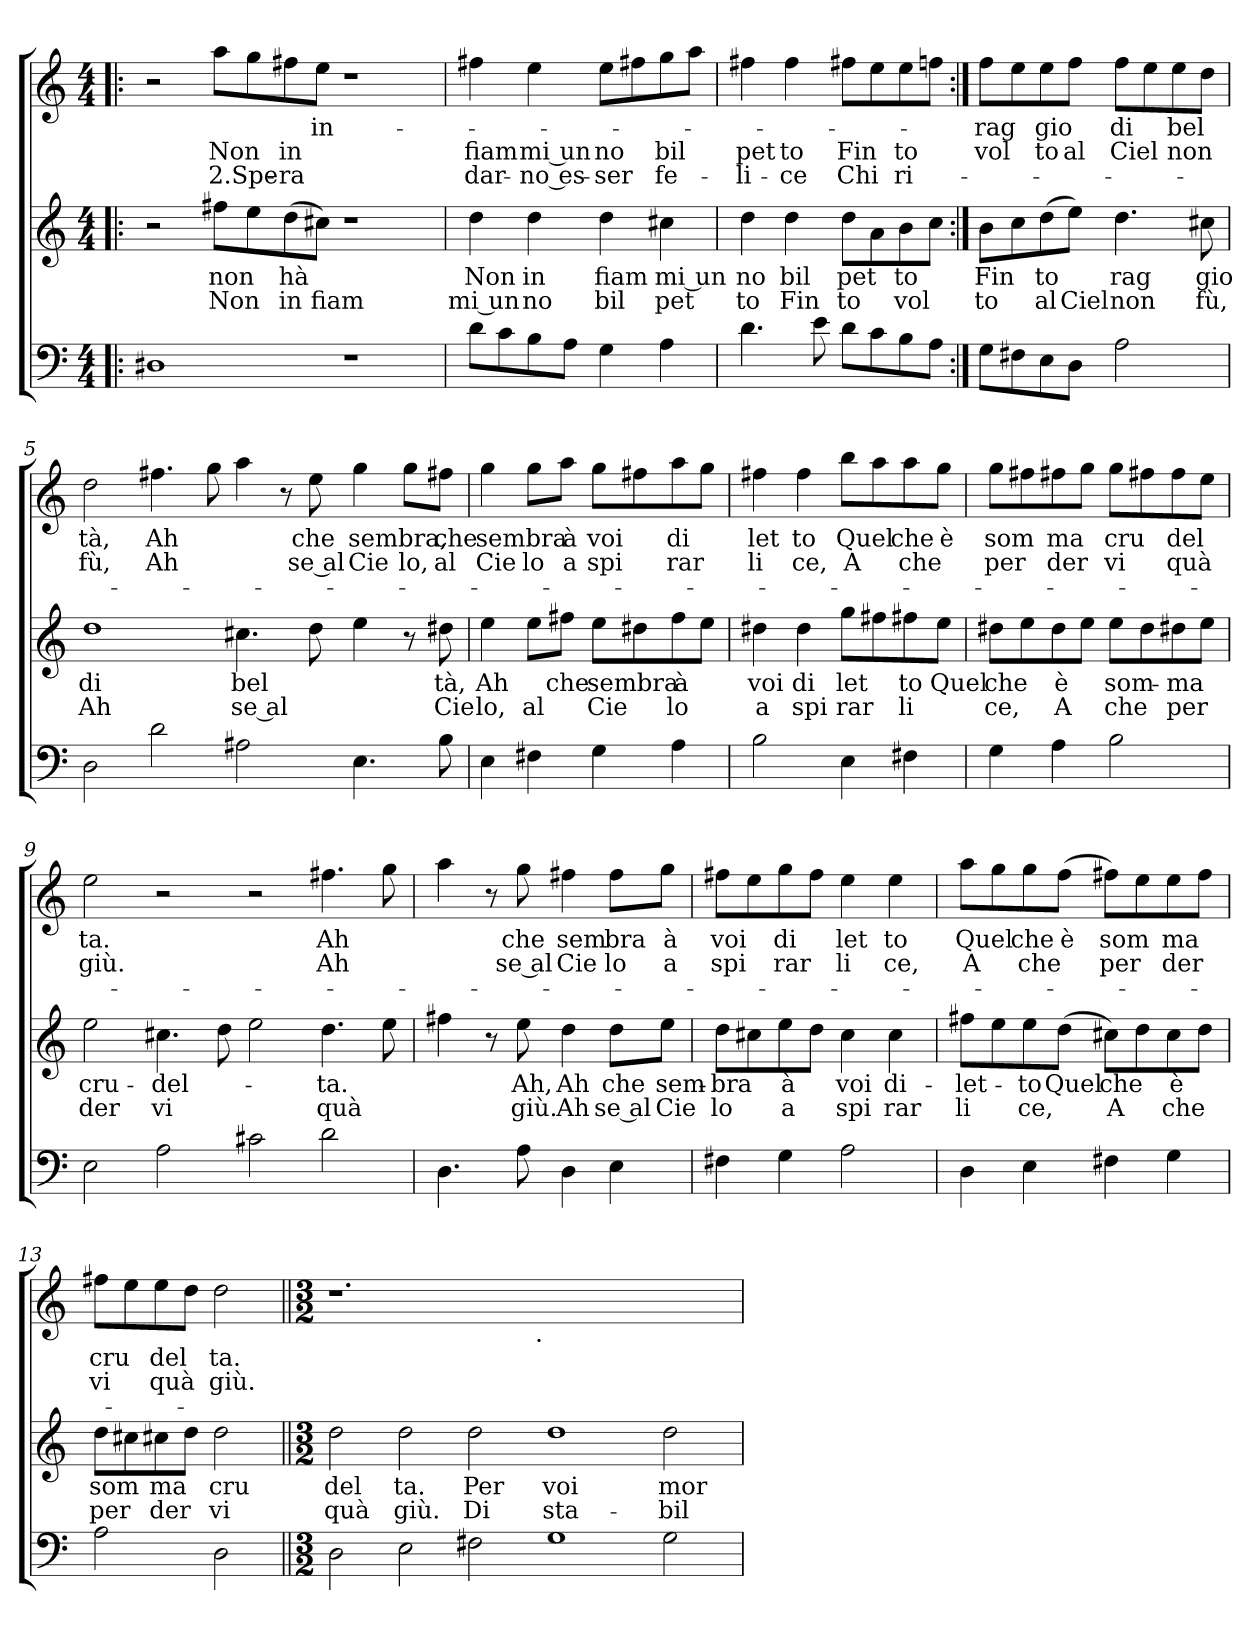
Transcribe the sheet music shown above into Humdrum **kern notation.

**kern	**kern	**text	**text	**kern	**text	**text	**text
*part3	*part2	*part2	*part2	*part1	*part1	*part1	*part1
*staff3	*staff2	*staff2	*staff2	*staff1	*staff1	*staff1	*staff1
!!LO:PB:g=z
*clefF4	*clefG2	*	*	*clefG2	*	*	*
*k[]	*k[]	*	*	*k[]	*	*	*
*C:	*C:	*	*	*C:	*	*	*
*M4/4	*M4/4	*	*	*M4/4	*	*	*
=1!|:	=1!|:	=1!|:	=1!|:	=1!|:	=1!|:	=1!|:	=1!|:
1D#	2r	.	.	2r	.	.	.
!	!	!LO:LY:b	!LO:LY:b	!	!	!LO:LY:b	!LO:LY:b
.	8ff#X\L	non	Non	8aa\L	.	Non	2.Spe-
.	8ee\	.	.	8gg\	.	.	.
!	!	!LO:LY:b	!LO:LY:b	!	!	!LO:LY:b	!LO:LY:b
.	(>8dd\	hà	in	8ff#X\	.	in	-ra
!	!	!	!LO:LY:b	!	!LO:LY:b	!	!
.	8cc#X\J)	.	fiam	8ee\J	in-	.	.
1r	1r	.	.	1r	.	.	.
=2	=2	=2	=2	=2	=2	=2	=2
!	!	!LO:LY:b	!LO:LY:b	!	!	!LO:LY:b	!LO:LY:b
8d\L	4dd\	Non	mi un	4ff#X\	.	fiam	dar-
8c\	.	.	.	.	.	.	.
!	!	!LO:LY:b:rj	!LO:LY:b:rj	!	!	!LO:LY:b:rj	!LO:LY:b:rj
8B\	4dd\	in	no	4ee\	.	mi un	-no es-
8A\J	.	.	.	.	.	.	.
!	!	!LO:LY:b	!LO:LY:b	!	!	!LO:LY:b	!LO:LY:b
4G\	4dd\	fiam	bil	8ee\L	.	no	-ser
.	.	.	.	8ff#X\	.	.	.
!	!	!LO:LY:b	!LO:LY:b	!	!	!LO:LY:b	!LO:LY:b
4A\	4cc#X\	mi un	pet	8gg\	.	bil	fe-
.	.	.	.	8aa\J	.	.	.
=3	=3	=3	=3	=3	=3	=3	=3
!	!	!LO:LY:b	!LO:LY:b	!	!	!LO:LY:b	!LO:LY:b
4.d\	4dd\	no	to	4ff#X\	.	pet	-li-
!	!	!LO:LY:b	!LO:LY:b	!	!	!LO:LY:b	!LO:LY:b
.	4dd\	bil	Fin	4ff#\	.	to	-ce
8e\	.	.	.	.	.	.	.
!	!	!LO:LY:b	!LO:LY:b	!	!	!LO:LY:b	!LO:LY:b
8d\L	8dd\L	pet	to	8ff#X\L	.	Fin	Chi
8c\	8a\	.	.	8ee\	.	.	.
!	!	!LO:LY:b	!LO:LY:b	!	!	!LO:LY:b	!LO:LY:b
8B\	8b\	to	vol	8ee\	.	to	ri-
8A\J	8cc\J	.	.	8ffn\J	.	.	.
!!LO:LB:g=z
=4:|!	=4:|!	=4:|!	=4:|!	=4:|!	=4:|!	=4:|!	=4:|!
!	!	!LO:LY:b	!LO:LY:b	!	!LO:LY:b	!LO:LY:b	!
8G\L	8b\L	Fin	to	8ff\L	-rag	vol	.
8F#X\	8cc\	.	.	8ee\	.	.	.
!	!	!LO:LY:b	!LO:LY:b	!	!LO:LY:b	!LO:LY:b	!
8E\	(>8dd\	to	al	8ee\	gio	to	.
!	!	!	!LO:LY:b	!	!	!LO:LY:b	!
8D\J	8ee\J)	.	Ciel	8ff\J	.	al	.
!	!	!LO:LY:b	!LO:LY:b	!	!LO:LY:b	!LO:LY:b	!
2A\	4.dd\	rag	non	8ff\L	di	Ciel	.
.	.	.	.	8ee\	.	.	.
!	!	!	!	!	!LO:LY:b	!LO:LY:b	!
.	.	.	.	8ee\	bel	non	.
!	!	!LO:LY:b	!LO:LY:b	!	!	!	!
.	8cc#X\	gio	fù,	8dd\J	.	.	.
=5	=5	=5	=5	=5	=5	=5	=5
!	!	!LO:LY:b	!LO:LY:b	!	!LO:LY:b	!LO:LY:b	!
2D\	1dd	di	Ah	2dd\	tà,	fù,	.
!	!	!	!	!	!LO:LY:b	!LO:LY:b	!
2d\	.	.	.	4.ff#X\	Ah	Ah	.
.	.	.	.	8gg\	.	.	.
!	!	!LO:LY:b	!LO:LY:b	!	!	!	!
2A#\	4.cc#X\	bel	se al	4aa\	.	.	.
.	.	.	.	8r	.	.	.
!	!	!	!	!	!LO:LY:b	!LO:LY:b	!
.	8dd\	.	.	8ee\	che	se al	.
!	!	!	!	!	!LO:LY:b	!LO:LY:b	!
4.E\	4ee\	.	.	4gg\	sembra,	Cie	.
!	!	!	!	!	!	!LO:LY:b	!
.	8r	.	.	8gg\L	.	lo,	.
!	!	!LO:LY:b	!LO:LY:b	!	!LO:LY:b	!LO:LY:b	!
8B\	8dd#X\	tà,	Cie	8ff#X\J	che	al	.
=6	=6	=6	=6	=6	=6	=6	=6
!	!	!LO:LY:b	!LO:LY:b	!	!LO:LY:b	!LO:LY:b	!
4E\	4ee\	Ah	lo,	4gg\	sembra	Cie	.
!	!	!	!LO:LY:b	!	!	!LO:LY:b	!
4F#X\	8ee\L	.	al	8gg\L	.	lo	.
!	!	!LO:LY:b	!	!	!LO:LY:b	!LO:LY:b	!
.	8ff#X\J	che	.	8aa\J	à	a	.
!	!	!LO:LY:b	!LO:LY:b	!	!LO:LY:b	!LO:LY:b	!
4G\	8ee\L	sembra	Cie	8gg\L	voi	spi	.
.	8dd#X\	.	.	8ff#X\	.	.	.
!	!	!LO:LY:b	!LO:LY:b	!	!LO:LY:b	!LO:LY:b	!
4A\	8ff#\	à	lo	8aa\	di	rar	.
.	8ee\J	.	.	8gg\J	.	.	.
=7	=7	=7	=7	=7	=7	=7	=7
!	!	!LO:LY:b	!LO:LY:b	!	!LO:LY:b	!LO:LY:b	!
2B\	4dd#X\	voi	a	4ff#X\	let	li	.
!	!	!LO:LY:b	!LO:LY:b	!	!LO:LY:b	!LO:LY:b	!
.	4dd#\	di	spi	4ff#\	to	ce,	.
!	!	!LO:LY:b	!LO:LY:b	!	!LO:LY:b	!LO:LY:b	!
4E\	8gg\L	let	rar	8bb\L	Quel	A	.
.	8ff#X\	.	.	8aa\	.	.	.
!	!	!LO:LY:b	!LO:LY:b	!	!LO:LY:b	!LO:LY:b	!
4F#X\	8ff#X\	to	li	8aa\	che	che	.
!	!	!LO:LY:b	!	!	!LO:LY:b	!	!
.	8ee\J	Quel	.	8gg\J	è	.	.
!!LO:LB:g=z
=8	=8	=8	=8	=8	=8	=8	=8
!	!	!LO:LY:b	!LO:LY:b	!	!LO:LY:b	!LO:LY:b	!
4G\	8dd#X\L	che	ce,	8gg\L	som	per	.
.	8ee\	.	.	8ff#X\	.	.	.
!	!	!LO:LY:b	!LO:LY:b	!	!LO:LY:b	!LO:LY:b	!
4A\	8dd#\	è	A	8ff#X\	ma	der	.
.	8ee\J	.	.	8gg\J	.	.	.
!	!	!LO:LY:b	!LO:LY:b	!	!LO:LY:b	!LO:LY:b	!
2B\	8ee\L	som-	che	8gg\L	cru	vi	.
.	8dd#\	.	.	8ff#X\	.	.	.
!	!	!LO:LY:b	!LO:LY:b	!	!LO:LY:b	!LO:LY:b	!
.	8dd#X\	-ma	per	8ff#\	del	quà	.
.	8ee\J	.	.	8ee\J	.	.	.
=9	=9	=9	=9	=9	=9	=9	=9
!	!	!LO:LY:b	!LO:LY:b	!	!LO:LY:b	!LO:LY:b	!
2E\	2ee\	cru-	der	2ee\	ta.	giù.	.
!	!	!LO:LY:b	!LO:LY:b	!	!	!	!
2A\	4.cc#X\	-del-	vi	2r	.	.	.
.	8dd\	.	.	.	.	.	.
2c#X\	2ee\	.	.	2r	.	.	.
!	!	!LO:LY:b	!LO:LY:b	!	!LO:LY:b	!LO:LY:b	!
2d\	4.dd\	-ta.	quà	4.ff#X\	Ah	Ah	.
.	8ee\	.	.	8gg\	.	.	.
=10	=10	=10	=10	=10	=10	=10	=10
4.D\	4ff#X\	.	.	4aa\	.	.	.
.	8r	.	.	8r	.	.	.
!	!	!LO:LY:b	!LO:LY:b	!	!LO:LY:b	!LO:LY:b	!
8A\	8ee\	Ah,	giù.	8gg\	che	se al	.
!	!	!LO:LY:b	!LO:LY:b	!	!LO:LY:b	!LO:LY:b	!
4D\	4dd\	Ah	Ah	4ff#X\	sem	Cie	.
!	!	!LO:LY:b	!LO:LY:b	!	!LO:LY:b	!LO:LY:b	!
4E\	8dd\L	che	se al	8ff#\L	bra	lo	.
!	!	!LO:LY:b	!LO:LY:b	!	!LO:LY:b	!LO:LY:b	!
.	8ee\J	sem-	Cie	8gg\J	à	a	.
=11	=11	=11	=11	=11	=11	=11	=11
!	!	!LO:LY:b	!LO:LY:b	!	!LO:LY:b	!LO:LY:b	!
4F#X\	8dd\L	-bra	lo	8ff#X\L	voi	spi	.
.	8cc#X\	.	.	8ee\	.	.	.
!	!	!LO:LY:b	!LO:LY:b	!	!LO:LY:b	!LO:LY:b	!
4G\	8ee\	à	a	8gg\	di	rar	.
.	8dd\J	.	.	8ff#\J	.	.	.
!	!	!LO:LY:b	!LO:LY:b	!	!LO:LY:b	!LO:LY:b	!
2A\	4cc#\	voi	spi	4ee\	let	li	.
!	!	!LO:LY:b	!LO:LY:b	!	!LO:LY:b	!LO:LY:b	!
.	4cc#\	di-	rar	4ee\	to	ce,	.
!!LO:PB:g=z
=12	=12	=12	=12	=12	=12	=12	=12
!	!	!LO:LY:b	!LO:LY:b	!	!LO:LY:b	!LO:LY:b	!
4D\	8ff#X\L	-let-	li	8aa\L	Quel	A	.
.	8ee\	.	.	8gg\	.	.	.
!	!	!LO:LY:b	!LO:LY:b	!	!LO:LY:b	!LO:LY:b	!
4E\	8ee\	-to	ce,	8gg\	che	che	.
!	!	!LO:LY:b	!	!	!LO:LY:b	!	!
.	(<8dd\J	Quel	.	(<8ff\J	è	.	.
!	!	!LO:LY:b	!LO:LY:b	!	!LO:LY:b	!LO:LY:b	!
4F#X\	8cc#X\L)	che	A	8ff#X\L)	som	per	.
.	8dd\	.	.	8ee\	.	.	.
!	!	!LO:LY:b	!LO:LY:b	!	!LO:LY:b	!LO:LY:b	!
4G\	8cc#\	è	che	8ee\	ma	der	.
.	8dd\J	.	.	8ff#\J	.	.	.
=13	=13	=13	=13	=13	=13	=13	=13
!	!	!LO:LY:b	!LO:LY:b	!	!LO:LY:b	!LO:LY:b	!
2A\	8dd\L	som	per	8ff#\L	cru	vi	.
.	8cc#X\	.	.	8ee\	.	.	.
!	!	!LO:LY:b	!LO:LY:b	!	!LO:LY:b	!LO:LY:b	!
.	8cc#X\	ma	der	8ee\	del	quà	.
.	8dd\J	.	.	8dd\J	.	.	.
!	!	!LO:LY:b	!LO:LY:b	!	!LO:LY:b	!LO:LY:b	!
2D\	2dd\	cru	vi	2dd\	ta.	giù.	.
=14||	=14||	=14||	=14||	=14||	=14||	=14||	=14||
*M3/2	*M3/2	*	*	*M3/2	*	*	*
!	!	!LO:LY:b	!LO:LY:b	!	!	!	!
*	*	*	*	*^	*	*	*
2D\	2dd\	del	quà	1.r	1ryy	.	.	.
!	!	!LO:LY:b	!LO:LY:b	!	!	!	!	!
2E\	2dd\	ta.	giù.	.	.	.	.	.
!	!	!LO:LY:b	!LO:LY:b	!	!	!	!	!
2F#X\	2dd\	Per	Di	.	4...ryy	.	.	.
!	!	!	!	!	!LO:TX:b:t=.	!	!	!
.	.	.	.	.	1ryy	.	.	.
!	!	!LO:LY:b	!LO:LY:b	!	!	!	!	!
1G	1dd	voi	sta-	1.ryy	.	.	.	.
.	.	.	.	.	2ryy	.	.	.
!	!	!LO:LY:b	!LO:LY:b	!	!	!	!	!
2G\	2dd\	mor	-bil	.	.	.	.	.
.	.	.	.	.	32ryy	.	.	.
*	*	*	*	*v	*v	*	*	*
=	=	=	=	=	=	=	=
*-	*-	*-	*-	*-	*-	*-	*-
